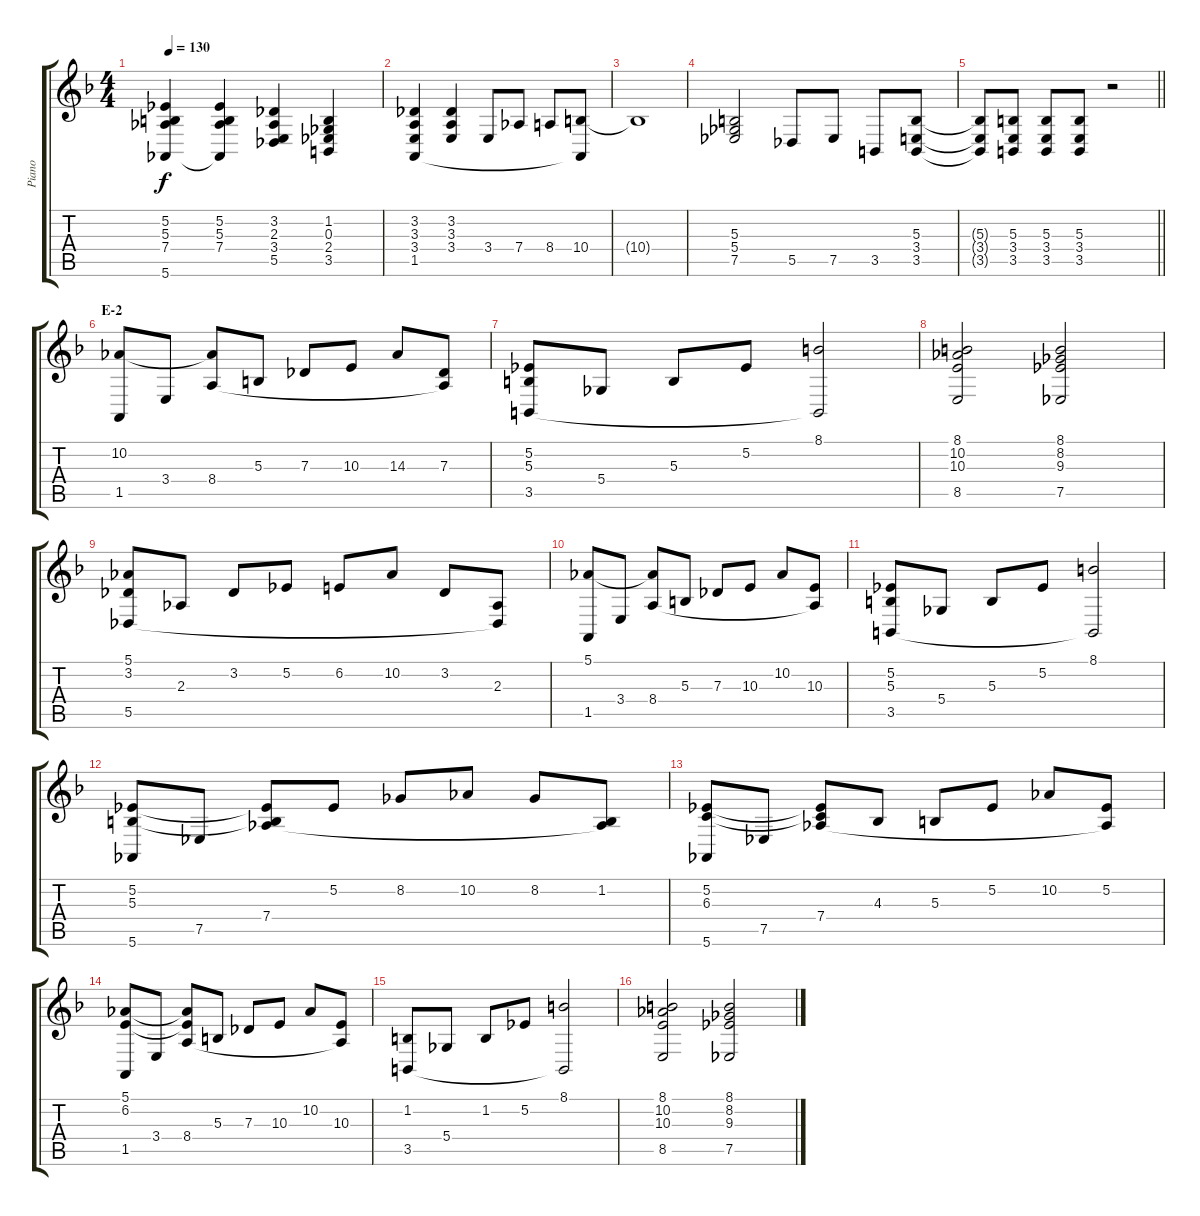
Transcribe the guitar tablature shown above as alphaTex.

\track ("Piano" "Piano") {instrument brightacousticpiano}
\staff {score tabs}
\tuning (Eb4 Bb3 Gb3 Db3 Ab2 Eb2) {hide}
\ts (4 4)
\tempo 130
\clef g2
\ks f
(5.2 5.3 7.4 5.6).4{dy f} (5.2 5.3 7.4 5.6{t}).4 (3.2 2.3 3.4 5.5).4 (1.2 0.3 2.4 3.5).4 |
(3.2 3.3 3.4 1.5).4 (3.2 3.3 3.4).4 3.4.8 7.4.8 8.4.8 (10.4 1.5{t}).8 |
10.4{t}.1 |
(5.3 5.4 7.5).2 5.5.8 7.5.8 3.5.8 (5.3 3.4 3.5).8 |
\barLineRight lightlight
(5.3{t} 3.4{t} 3.5{t}).8 (5.3 3.4 3.5).8 (5.3 3.4 3.5).8 (5.3 3.4 3.5).8 r.2 |
\section ("" "E-2")
(10.2 1.5).8 3.4.8 (10.2{t} 8.4).8 5.3.8 7.3.8 10.3.8 14.3.8 (7.3 8.4{t}).8 |
(5.2 5.3 3.5).8 5.4.8 5.3.8 5.2.8 (8.1 3.5{t}).2 |
(8.1 10.2 10.3 8.5).2 (8.1 8.2 9.3 7.5).2 |
(5.1 3.2 5.5).8 2.3.8 3.2.8 5.2.8 6.2.8 10.2.8 3.2.8 (2.3 5.5{t}).8 |
(5.1 1.5).8 3.4.8 (5.1{t} 8.4).8 5.3.8 7.3.8 10.3.8 10.2.8 (10.3 8.4{t}).8 |
(5.2 5.3 3.5).8 5.4.8 5.3.8 5.2.8 (8.1 3.5{t}).2 |
(5.2 5.3 5.6).8 7.5.8 (5.2{t} 5.3{t} 7.4).8 5.2.8 8.2.8 10.2.8 8.2.8 (1.2 7.4{t}).8 |
(5.2 6.3 5.6).8 7.5.8 (5.2{t} 6.3{t} 7.4).8 4.3.8 5.3.8 5.2.8 10.2.8 (5.2 7.4{t}).8 |
(5.1 6.2 1.5).8 3.4.8 (5.1{t} 6.2{t} 8.4).8 5.3.8 7.3.8 10.3.8 10.2.8 (10.3 8.4{t}).8 |
(1.2 3.5).8 5.4.8 1.2.8 5.2.8 (8.1 3.5{t}).2 |
(8.1 10.2 10.3 8.5).2 (8.1 8.2 9.3 7.5).2
